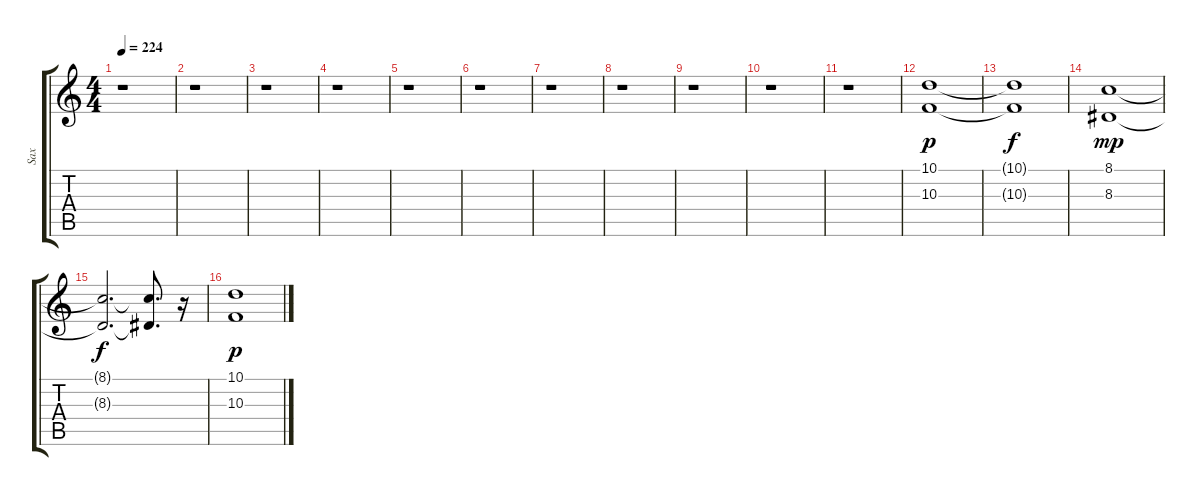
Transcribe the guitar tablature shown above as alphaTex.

\track ("Sax" "Sax") {instrument altosax}
\staff {score tabs}
\tuning (E4 B3 G3 D3 A2 E2) {hide}
\ts (4 4)
\tempo 224
\clef g2
\ks c
r.1{dy f} |
r.1 |
r.1 |
r.1 |
r.1 |
r.1 |
r.1 |
r.1 |
r.1 |
r.1 |
r.1 |
(10.1 10.3).1{dy p} |
(10.1{t} 10.3{t}).1{dy f} |
(8.1 8.3).1{dy mp} |
(8.1{t} 8.3{t}).2{d dy f} (8.1{t} 8.3{t}).8{d} r.16 |
(10.1 10.3).1{dy p}
